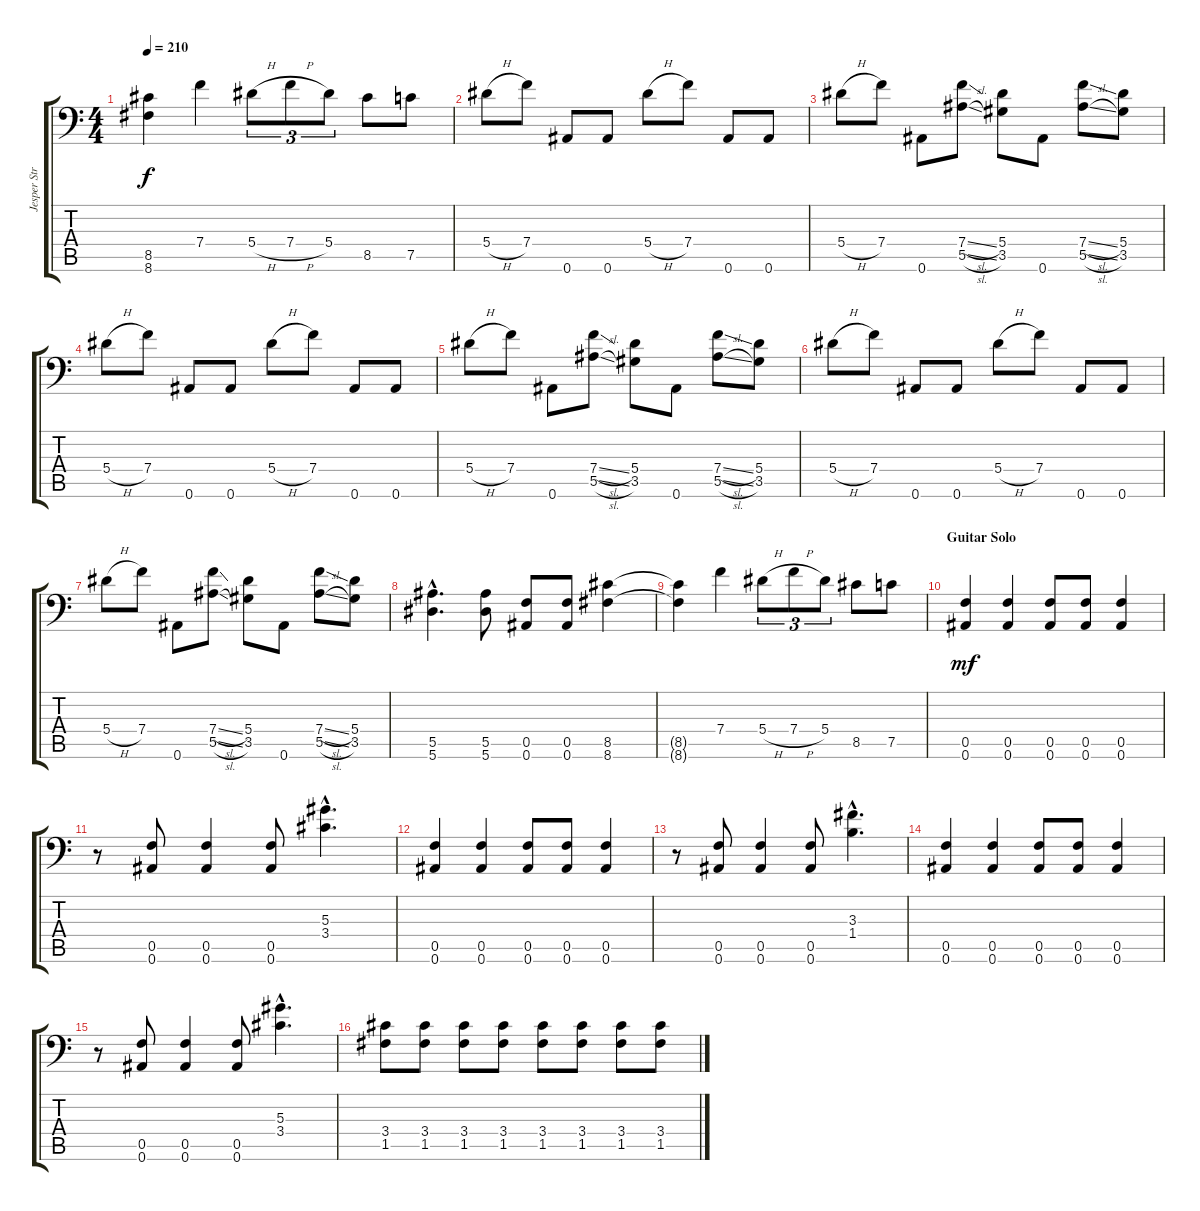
\track ("Jesper Stromblad" "Jesper Str") {instrument distortionguitar}
\staff {score tabs}
\tuning (C4 G3 Eb3 Bb2 F2 Bb1) {hide}
\ts (4 4)
\tempo 210
\clef f4
\ks c
(8.5{t} 8.6{t}).4{dy f} 7.4.4 5.4{h}.8{tu (3 2)} 7.4{h}.8{tu (3 2)} 5.4.8{tu (3 2)} 8.5.8 7.5.8 |
5.4{h}.8 7.4.8 0.6.8 0.6.8 5.4{h}.8 7.4.8 0.6.8 0.6.8 |
5.4{h}.8 7.4.8 0.6.8 (7.4{sl} 5.5{sl}).8 (5.4 3.5).8 0.6.8 (7.4{sl} 5.5{sl}).8 (5.4 3.5).8 |
5.4{h}.8 7.4.8 0.6.8 0.6.8 5.4{h}.8 7.4.8 0.6.8 0.6.8 |
5.4{h}.8 7.4.8 0.6.8 (7.4{sl} 5.5{sl}).8 (5.4 3.5).8 0.6.8 (7.4{sl} 5.5{sl}).8 (5.4 3.5).8 |
5.4{h}.8 7.4.8 0.6.8 0.6.8 5.4{h}.8 7.4.8 0.6.8 0.6.8 |
5.4{h}.8 7.4.8 0.6.8 (7.4{sl} 5.5{sl}).8 (5.4 3.5).8 0.6.8 (7.4{sl} 5.5{sl}).8 (5.4 3.5).8 |
(5.5{hac} 5.6{hac}).4{d} (5.5 5.6).8 (0.5 0.6).8 (0.5 0.6).8 (8.5 8.6).4 |
(8.5{t} 8.6{t}).4 7.4.4 5.4{h}.8{tu (3 2)} 7.4{h}.8{tu (3 2)} 5.4.8{tu (3 2)} 8.5.8 7.5.8 |
\section ("" "Guitar Solo")
(0.5 0.6).4{dy mf} (0.5 0.6).4 (0.5 0.6).8 (0.5 0.6).8 (0.5 0.6).4 |
r.8 (0.5 0.6).8 (0.5 0.6).4 (0.5 0.6).8 (5.3{hac} 3.4{hac}).4{d} |
(0.5 0.6).4 (0.5 0.6).4 (0.5 0.6).8 (0.5 0.6).8 (0.5 0.6).4 |
r.8 (0.5 0.6).8 (0.5 0.6).4 (0.5 0.6).8 (3.3{hac} 1.4{hac}).4{d} |
(0.5 0.6).4 (0.5 0.6).4 (0.5 0.6).8 (0.5 0.6).8 (0.5 0.6).4 |
r.8 (0.5 0.6).8 (0.5 0.6).4 (0.5 0.6).8 (5.3{hac} 3.4{hac}).4{d} |
(3.4 1.5).8 (3.4 1.5).8 (3.4 1.5).8 (3.4 1.5).8 (3.4 1.5).8 (3.4 1.5).8 (3.4 1.5).8 (3.4 1.5).8
